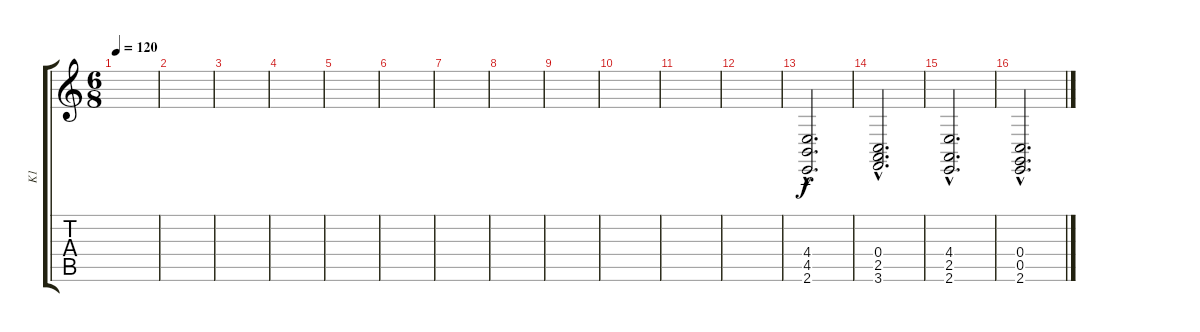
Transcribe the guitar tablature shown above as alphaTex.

\track ("K1" "K1") {instrument synthstrings1}
\staff {score tabs}
\tuning (D4 A3 F3 C3 G2 D2) {hide}
\ts (6 8)
\tempo 120
\clef g2
\ks c
|
|
|
|
|
|
|
|
|
|
|
|
(4.4{hac} 4.5{hac} 2.6{hac}).2{d dy f} |
(0.4{hac} 2.5{hac} 3.6{hac}).2{d} |
(4.4{hac} 2.5{hac} 2.6{hac}).2{d} |
(0.4{hac} 0.5{hac} 2.6{hac}).2{d}
